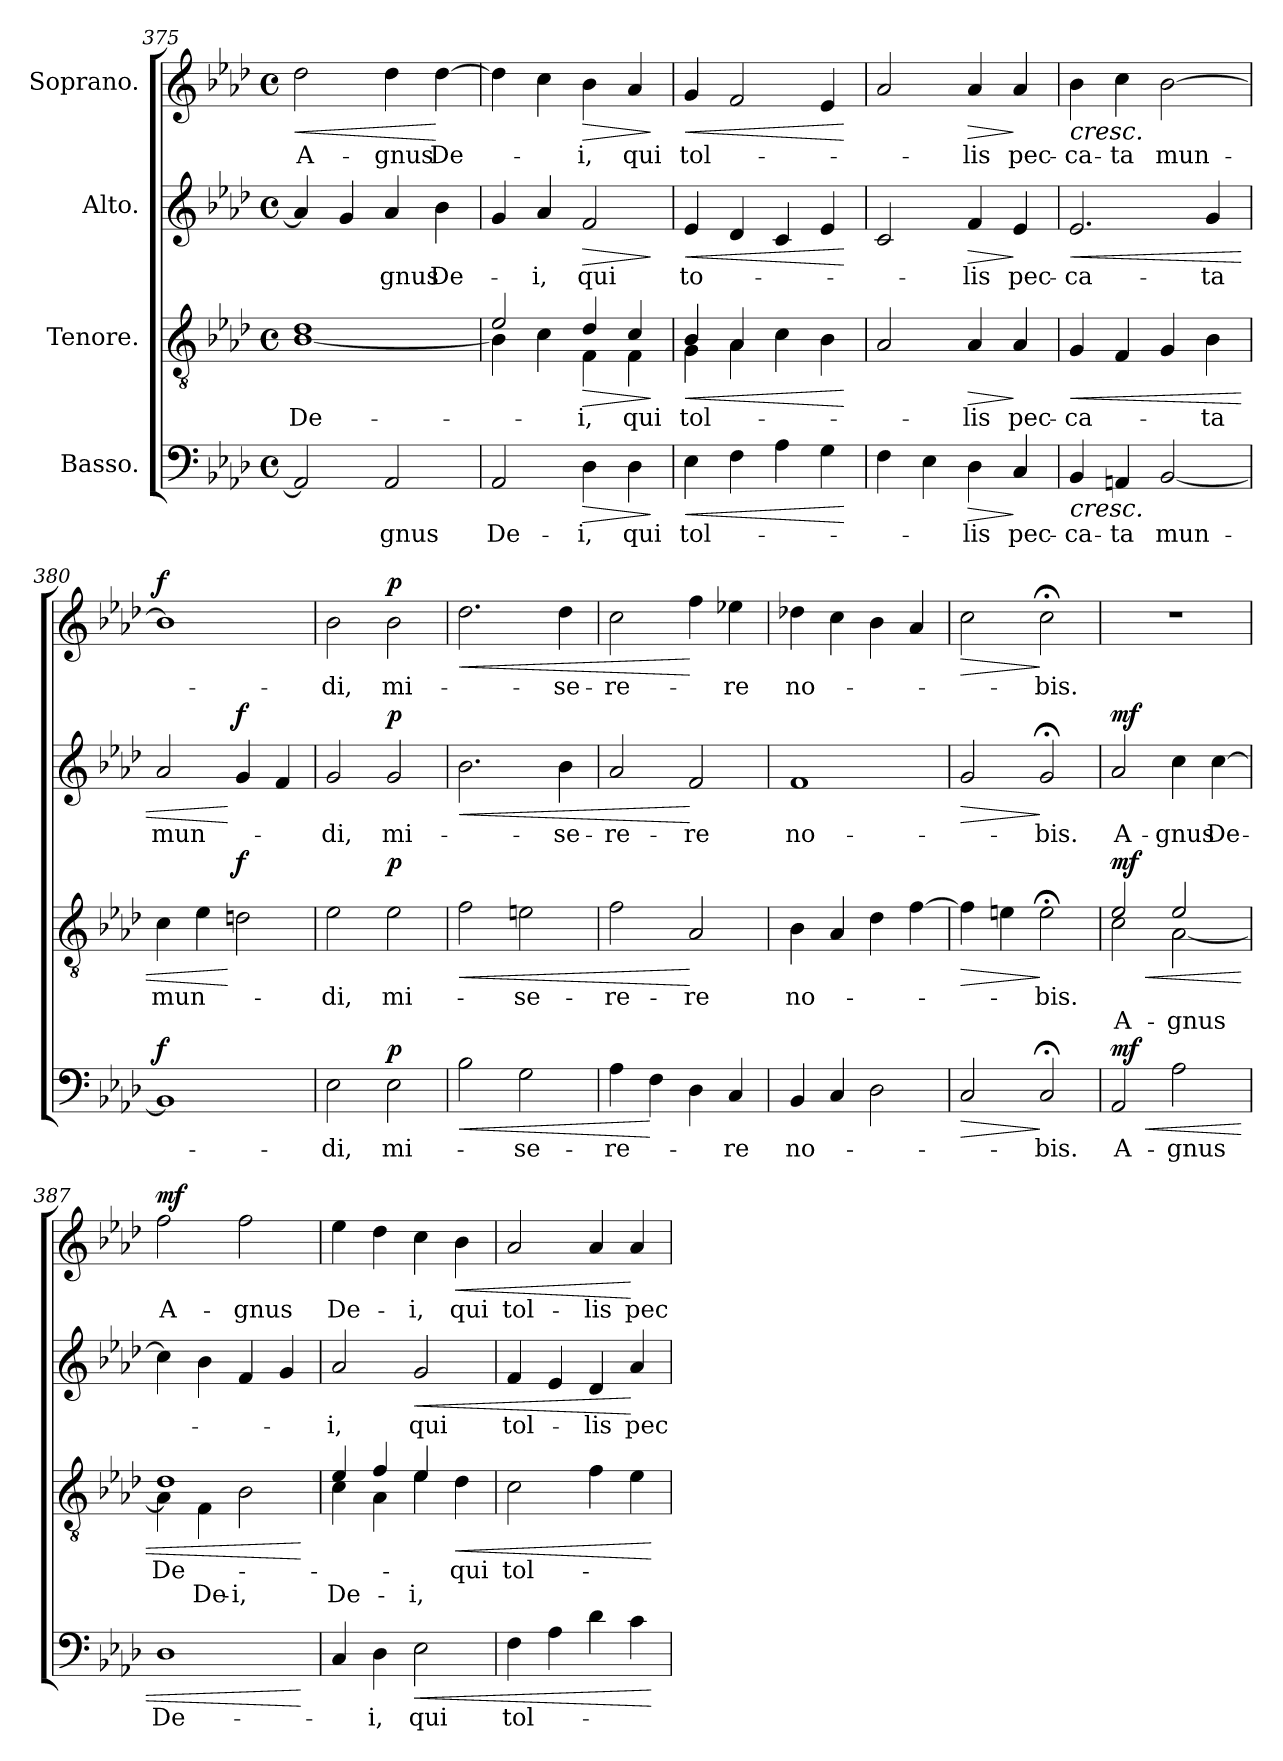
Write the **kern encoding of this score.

**kern	**text	**dynam	**kern	**text	**text	**dynam	**kern	**text	**dynam	**kern	**text	**dynam
*part4	*part4	*part4	*part3	*part3	*part3	*part3	*part2	*part2	*part2	*part1	*part1	*part1
*staff4	*staff4	*staff4	*staff3	*staff3	*staff3	*staff3	*staff2	*staff2	*staff2	*staff1	*staff1	*staff1
*I"Basso.	*	*	*I"Tenore.	*	*	*	*I"Alto.	*	*	*I"Soprano.	*	*
*clefF4	*	*	*clefGv2	*	*	*	*clefG2	*	*	*clefG2	*	*
*k[b-e-a-d-]	*	*	*k[b-e-a-d-]	*	*	*	*k[b-e-a-d-]	*	*	*k[b-e-a-d-]	*	*
*M4/4	*	*	*M4/4	*	*	*	*M4/4	*	*	*M4/4	*	*
*met(c)	*	*	*met(c)	*	*	*	*met(c)	*	*	*met(c)	*	*
=375	=375	=375	=375	=375	=375	=375	=375	=375	=375	=375	=375	=375
!	!	!	!	!LO:LY:b	!	!	!	!	!	!	!LO:LY:b	!LO:HP:b
*	*	*	*^	*	*	*	*	*	*	*	*	*
2AA-/]	.	.	1d-	[1B-	De-	.	.	4a-/]	.	.	2dd-\	A-	<
.	.	.	.	.	.	.	.	4g/	.	.	.	.	.
!	!LO:LY:b	!	!	!	!	!	!	!	!LO:LY:b	!	!	!LO:LY:b	!
2AA-/	-gnus	.	.	.	.	.	.	4a-/	-gnus	.	4dd-\	-gnus	.
!	!	!	!	!	!	!	!	!	!LO:LY:b	!	!	!LO:LY:b	!
.	.	.	.	.	.	.	.	4b-\	De-	.	[4dd-\	De-	[
=376	=376	=376	=376	=376	=376	=376	=376	=376	=376	=376	=376	=376	=376
!	!LO:LY:b	!	!	!	!	!	!	!	!	!	!	!	!
2AA-/	De-	.	2e-/	4B-\]	.	.	.	4g/	.	.	4dd-\]	.	.
!	!	!	!	!	!	!	!	!	!LO:LY:b	!	!	!	!
.	.	.	.	4c\	.	.	.	4a-/	-i,	.	4cc\	.	.
!	!LO:LY:b	!LO:HP:b	!	!	!LO:LY:b	!	!LO:HP:b	!	!LO:LY:b	!LO:HP:b	!	!LO:LY:b	!LO:HP:b
4D-\	-i,	>	4d-/	4F\	-i,	.	>	2f/	qui	>	4b-\	-i,	>
!	!LO:LY:b	!	!	!	!LO:LY:b	!	!	!	!	!	!	!LO:LY:b	!
4D-\	qui	.	4c/	4F\	qui	.	.	.	.	.	4a-/	qui	.
*	*	*	*v	*v	*	*	*	*	*	*	*	*	*
.	.	]	.	.	.	]	.	.	]	.	.	]
=377	=377	=377	=377	=377	=377	=377	=377	=377	=377	=377	=377	=377
!	!LO:LY:b	!LO:HP:b	!	!LO:LY:b	!	!LO:HP:b	!	!LO:LY:b	!LO:HP:b	!	!LO:LY:b	!LO:HP:b
*	*	*	*^	*	*	*	*	*	*	*	*	*
4E-\	tol-	<	4B-/	4G\	tol-	.	<	4e-/	to-	<	4g/	tol-	<
4F\	.	.	4A-/	4A-\	.	.	.	4d-/	.	.	2f/	.	.
4A-\	.	.	4c\	2ryy	.	.	.	4c/	.	.	.	.	.
4G\	.	.	4B-\	.	.	.	.	4e-/	.	.	4e-/	.	.
*	*	*	*v	*v	*	*	*	*	*	*	*	*	*
.	.	[	.	.	.	[	.	.	[	.	.	[
=378	=378	=378	=378	=378	=378	=378	=378	=378	=378	=378	=378	=378
4F\	.	.	2A-/	.	.	.	2c/	.	.	2a-/	.	.
4E-\	.	.	.	.	.	.	.	.	.	.	.	.
!	!LO:LY:b	!LO:HP:b	!	!LO:LY:b	!	!LO:HP:b	!	!LO:LY:b	!LO:HP:b	!	!LO:LY:b	!LO:HP:b
4D-\	-lis	>	4A-/	-lis	.	>	4f/	-lis	>	4a-/	-lis	>
!	!LO:LY:b	!	!	!LO:LY:b	!	!	!	!LO:LY:b	!	!	!LO:LY:b	!
4C/	pec-	]	4A-/	pec-	.	]	4e-/	pec-	]	4a-/	pec-	]
=379	=379	=379	=379	=379	=379	=379	=379	=379	=379	=379	=379	=379
!	!LO:LY:b	!LO:HP:b	!	!LO:LY:b	!	!LO:HP:b	!	!LO:LY:b	!LO:HP:b	!	!LO:LY:b	!LO:HP:b
4BB-/	ca-	<	4G/	ca-	.	<	2.e-/	ca-	<	4b-\	ca-	<
!	!LO:LY:b	!	!	!	!	!	!	!	!	!	!LO:LY:b	!
4AAn/	-ta	.	4F/	.	.	.	.	.	.	4cc\	-ta	.
!	!LO:LY:b	!	!	!	!	!	!	!	!	!	!LO:LY:b	!
[2BB-/	mun-	.	4G/	.	.	.	.	.	.	[2b-\	mun-	.
!	!	!	!	!LO:LY:b	!	!	!	!LO:LY:b	!	!	!	!
.	.	.	4B-\	-ta	.	.	4g/	-ta	.	.	.	.
=380	=380	=380	=380	=380	=380	=380	=380	=380	=380	=380	=380	=380
!	!	!LO:DY:a	!	!LO:LY:b	!	!	!	!LO:LY:b	!	!	!	!LO:DY:a
1BB-]	.	f	4c\	mun-	.	.	2a-/	mun-	.	1b-]	.	f
.	.	.	4e-\	.	.	.	.	.	.	.	.	.
!	!	!	!	!	!	!LO:DY:n=1:a	!	!	!LO:DY:n=1:a	!	!	!
.	.	.	2dn\	.	.	[ f	4g/	.	[ f	.	.	.
.	.	.	.	.	.	.	4f/	.	.	.	.	.
.	.	[	.	.	.	.	.	.	.	.	.	[
=381	=381	=381	=381	=381	=381	=381	=381	=381	=381	=381	=381	=381
!	!LO:LY:b	!	!	!LO:LY:b	!	!	!	!LO:LY:b	!	!	!LO:LY:b	!
2E-\	-di,	.	2e-\	-di,	.	.	2g/	-di,	.	2b-\	-di,	.
!	!LO:LY:b	!LO:DY:a	!	!LO:LY:b	!	!LO:DY:a	!	!LO:LY:b	!LO:DY:a	!	!LO:LY:b	!LO:DY:a
2E-\	mi-	p	2e-\	mi-	.	p	2g/	mi-	p	2b-\	mi-	p
!!LO:LB:g=z
=382	=382	=382	=382	=382	=382	=382	=382	=382	=382	=382	=382	=382
!	!	!LO:HP:b	!	!	!	!LO:HP:b	!	!	!LO:HP:b	!	!	!LO:HP:b
2B-\	.	<	2f\	.	.	<	2.b-\	.	<	2.dd-\	.	<
!	!LO:LY:b	!	!	!LO:LY:b	!	!	!	!	!	!	!	!
2G\	-se-	.	2en\	-se-	.	.	.	.	.	.	.	.
!	!	!	!	!	!	!	!	!LO:LY:b	!	!	!LO:LY:b	!
.	.	.	.	.	.	.	4b-\	-se-	.	4dd-\	-se-	.
=383	=383	=383	=383	=383	=383	=383	=383	=383	=383	=383	=383	=383
!	!LO:LY:b	!	!	!LO:LY:b	!	!	!	!LO:LY:b	!	!	!LO:LY:b	!
4A-\	-re-	.	2f\	-re-	.	.	2a-/	-re-	.	2cc\	-re-	.
4F\	.	[	.	.	.	.	.	.	.	.	.	.
!	!	!	!	!LO:LY:b	!	!	!	!LO:LY:b	!	!	!	!
4D-\	.	.	2A-/	-re	.	[	2f/	-re	[	4ff\	.	[
!	!LO:LY:b	!	!	!	!	!	!	!	!	!	!LO:LY:b	!
4C/	-re	.	.	.	.	.	.	.	.	4ee-X\	-re	.
=384	=384	=384	=384	=384	=384	=384	=384	=384	=384	=384	=384	=384
!	!LO:LY:b	!	!	!LO:LY:b	!	!	!	!LO:LY:b	!	!	!LO:LY:b	!
4BB-/	no-	.	4B-\	no-	.	.	1f	no-	.	4dd-X\	no-	.
4C/	.	.	4A-/	.	.	.	.	.	.	4cc\	.	.
2D-\	.	.	4d-\	.	.	.	.	.	.	4b-\	.	.
.	.	.	[4f\	.	.	.	.	.	.	4a-/	.	.
=385	=385	=385	=385	=385	=385	=385	=385	=385	=385	=385	=385	=385
!	!	!LO:HP:b	!	!	!	!LO:HP:b	!	!	!LO:HP:b	!	!	!LO:HP:b
2C/	.	>	4f\]	.	.	>	2g/	.	>	2cc\	.	>
.	.	.	4en\	.	.	.	.	.	.	.	.	.
!	!LO:LY:b	!	!	!LO:LY:b	!	!	!	!LO:LY:b	!	!	!LO:LY:b	!
2C;</	-bis.	]	2e;<\	bis.	.	]	2g;</	bis.	]	2cc;<\	bis.	]
=386	=386	=386	=386	=386	=386	=386	=386	=386	=386	=386	=386	=386
!	!LO:LY:b	!LO:HP:b	!	!LO:LY:b	!	!LO:HP:b	!	!	!	!	!	!
*	*	*	*^	*	*	*	*	*	*	*	*	*
!	!	!LO:DY:n=1:a	!	!	!	!LO:LY:b	!LO:DY:n=1:a	!	!LO:LY:b	!LO:DY:a	!	!	!
2AA-/	A-	< mf	2e-/	2c\	.	A-	< mf	2a-/	A-	mf	1r	.	.
!	!LO:LY:b	!	!	!	!LO:LY:b	!	!	!	!	!	!	!	!
!	!	!	!	!	!	!LO:LY:b	!	!	!LO:LY:b	!	!	!	!
2A-\	-gnus	.	2e-/	[2A-\	.	-gnus	.	4cc\	-gnus	.	.	.	.
!	!	!	!	!	!	!	!	!	!LO:LY:b	!	!	!	!
.	.	.	.	.	.	.	.	[4cc\	De-	.	.	.	.
=387	=387	=387	=387	=387	=387	=387	=387	=387	=387	=387	=387	=387	=387
!	!LO:LY:b	!	!	!	!LO:LY:b	!	!	!	!	!	!	!LO:LY:b	!LO:DY:a
1D-	De-	.	1d-	4A-\]	De-	.	.	4cc\]	.	.	2ff\	A-	mf
!	!	!	!	!	!	!LO:LY:b	!	!	!	!	!	!	!
.	.	.	.	4F\	.	De-	.	4b-\	.	.	.	.	.
!	!	!	!	!	!	!LO:LY:b	!	!	!	!	!	!LO:LY:b	!
.	.	.	.	2B-\	.	-i,	.	4f/	.	.	2ff\	-gnus	.
.	.	.	.	.	.	.	.	4g/	.	.	.	.	.
*	*	*	*v	*v	*	*	*	*	*	*	*	*	*
.	.	[	.	.	.	[	.	.	.	.	.	.
=388	=388	=388	=388	=388	=388	=388	=388	=388	=388	=388	=388	=388
*	*	*	*^	*	*	*	*	*	*	*	*	*
!	!	!	!	!	!	!LO:LY:b	!	!	!LO:LY:b	!	!	!LO:LY:b	!
4C/	.	.	4e-/	4c\	.	De-	.	2a-/	-i,	.	4ee-\	De-	.
!	!LO:LY:b	!	!	!	!	!	!	!	!	!	!	!	!
4D-\	-i,	.	4f/	4A-\	.	.	.	.	.	.	4dd-\	.	.
!	!LO:LY:b	!LO:HP:b	!	!	!LO:LY:b	!	!	!	!	!	!	!	!
!	!	!	!	!	!	!LO:LY:b	!	!	!LO:LY:b	!LO:HP:b	!	!LO:LY:b	!
2E-\	qui	<	4e-/	4e-\	.	-i,	.	2g/	qui	<	4cc\	-i,	.
!	!	!	!	!	!LO:LY:b	!	!LO:HP:b	!	!	!	!	!LO:LY:b	!LO:HP:b
.	.	.	4d-\	4ryy	qui	.	<	.	.	.	4b-\	qui	<
=389	=389	=389	=389	=389	=389	=389	=389	=389	=389	=389	=389	=389	=389
!	!LO:LY:b	!	!	!	!LO:LY:b	!	!	!	!LO:LY:b	!	!	!LO:LY:b	!
*	*	*	*v	*v	*	*	*	*	*	*	*	*	*
4F\	tol-	.	2c\	tol-	.	.	4f/	tol-	.	2a-/	tol-	.
4A-\	.	.	.	.	.	.	4e-/	.	.	.	.	.
!	!	!	!	!	!	!	!	!LO:LY:b	!	!	!LO:LY:b	!
4d-\	.	.	4f\	.	.	.	4d-/	-lis	.	4a-/	-lis	.
!	!	!	!	!	!	!	!	!LO:LY:b	!	!	!LO:LY:b	!
4c\	.	.	4e-\	.	.	.	4a-/	pec-	[	4a-/	pec-	[
.	.	[	.	.	.	[	.	.	.	.	.	.
=	=	=	=	=	=	=	=	=	=	=	=	=
*-	*-	*-	*-	*-	*-	*-	*-	*-	*-	*-	*-	*-
